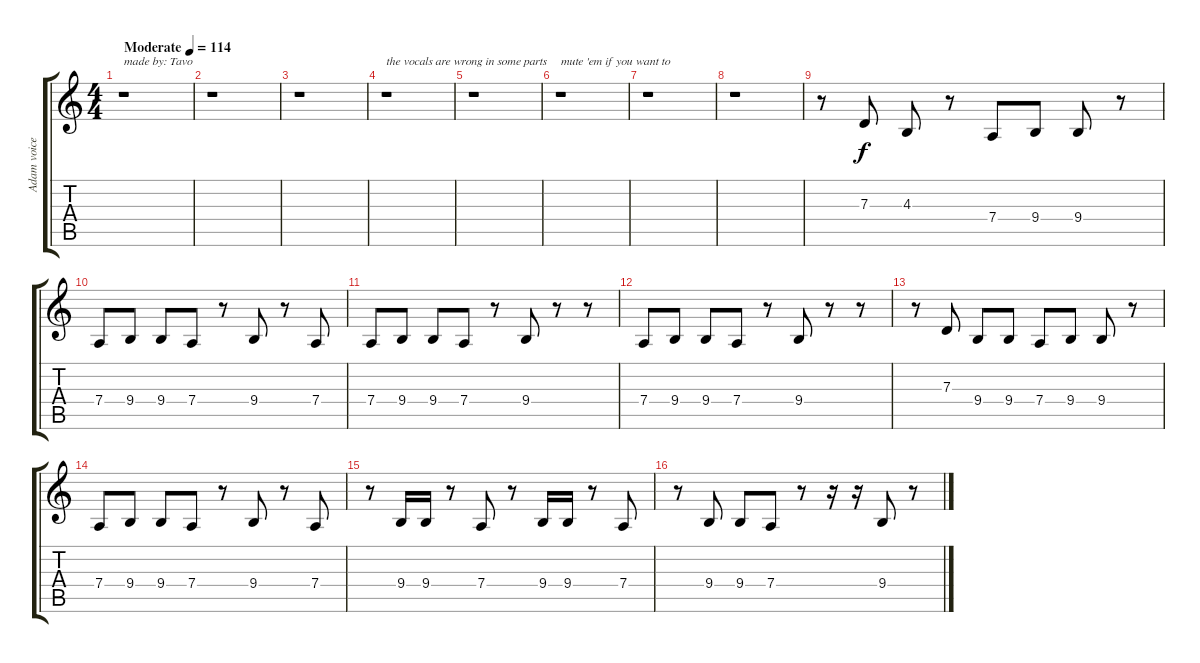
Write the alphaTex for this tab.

\track ("Adam voice" "Adam voice") {instrument altosax}
\staff {score tabs}
\tuning (E4 B3 G3 D3 A2 E2) {hide}
\ts (4 4)
\tempo (114 "Moderate")
\clef g2
\ks c
r.1{txt "made by: Tavo" dy f instrument altosax} |
r.1 |
r.1 |
r.1{txt "the vocals are wrong in some parts"} |
r.1 |
r.1{txt "mute 'em if you want to"} |
r.1 |
r.1 |
r.8{volume 16} 7.3.8 4.3.8 r.8 7.4.8 9.4.8 9.4.8 r.8 |
7.4.8 9.4.8 9.4.8 7.4.8 r.8 9.4.8 r.8 7.4.8 |
7.4.8 9.4.8 9.4.8 7.4.8 r.8 9.4.8 r.8 r.8 |
7.4.8 9.4.8 9.4.8 7.4.8 r.8 9.4.8 r.8 r.8 |
r.8 7.3.8 9.4.8 9.4.8 7.4.8 9.4.8 9.4.8 r.8 |
7.4.8 9.4.8 9.4.8 7.4.8 r.8 9.4.8 r.8 7.4.8 |
r.8 9.4.16 9.4.16 r.8 7.4.8 r.8 9.4.16 9.4.16 r.8 7.4.8 |
r.8 9.4.8 9.4.8 7.4.8 r.8 r.16 r.16 9.4.8 r.8
